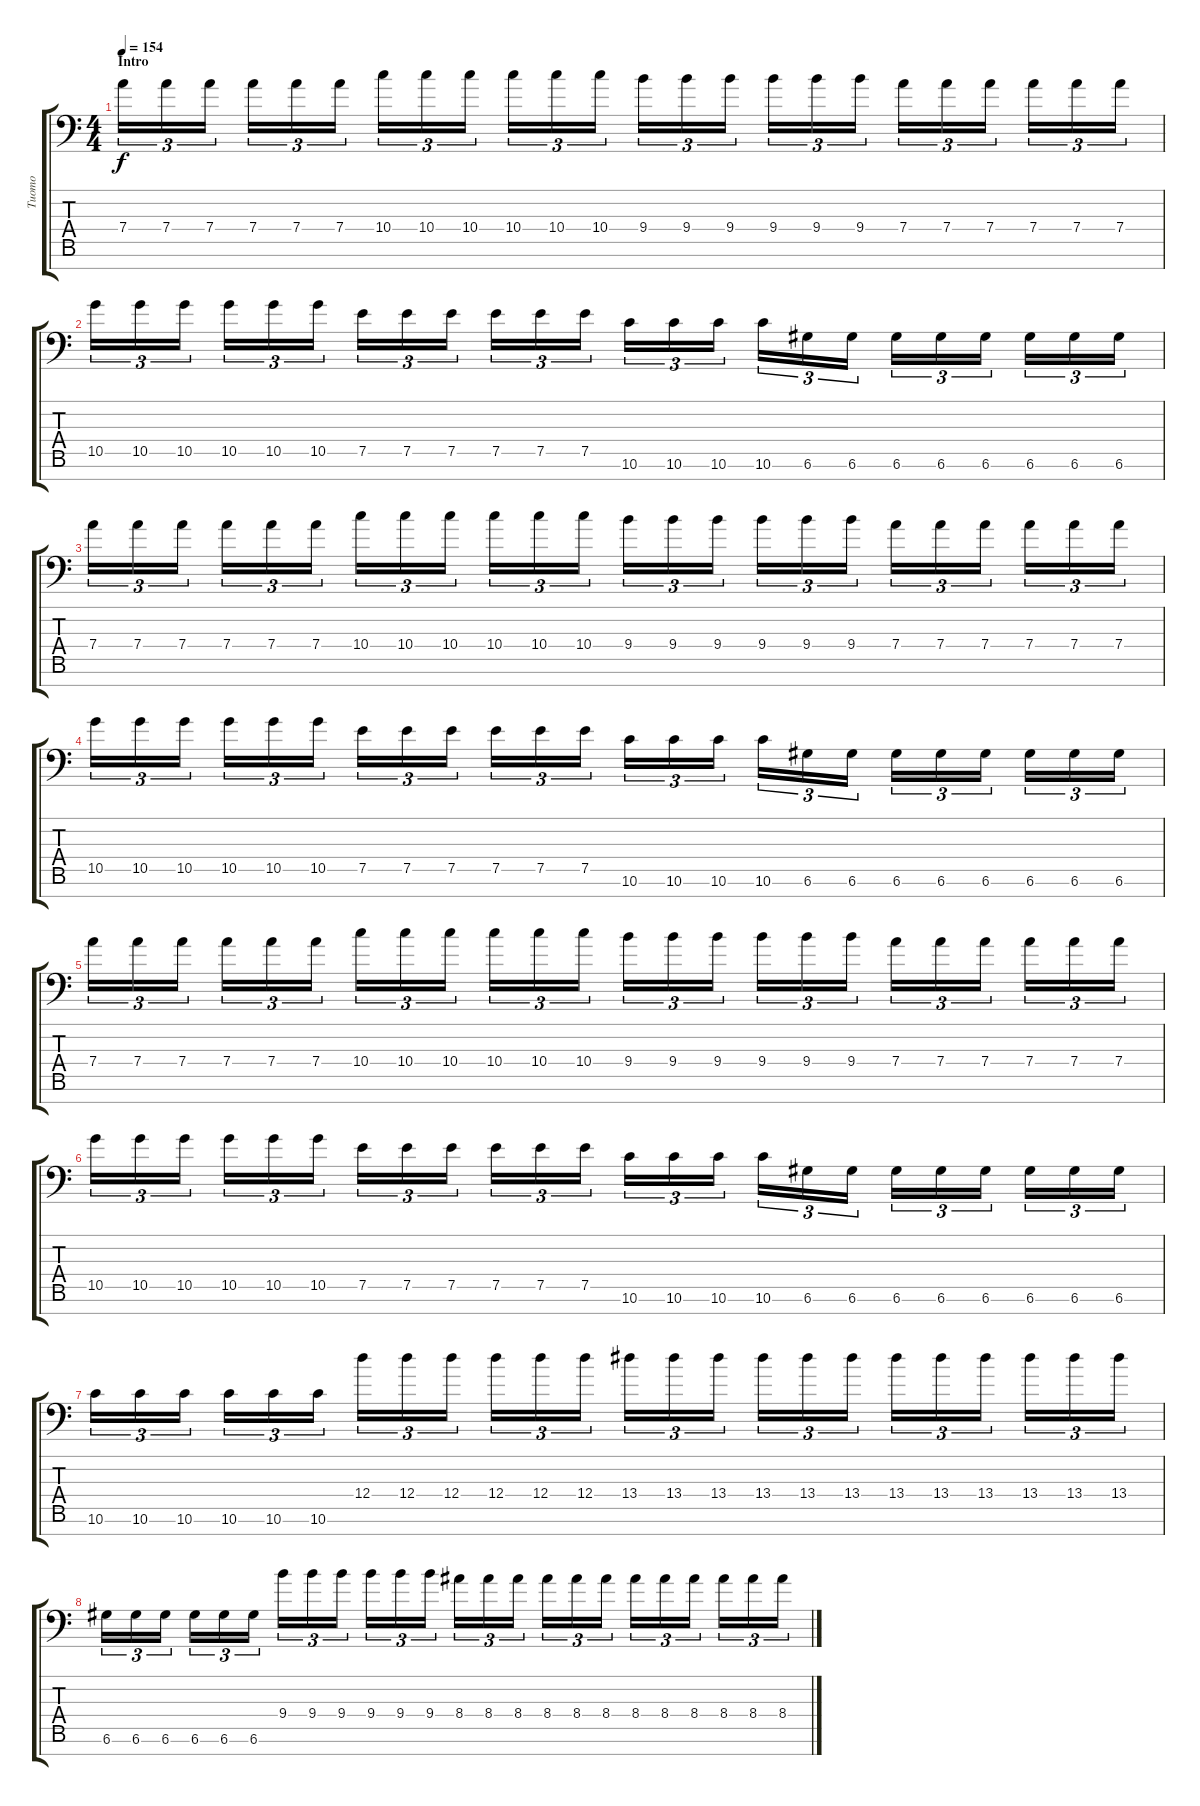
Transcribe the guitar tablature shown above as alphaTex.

\track ("Tuomo" "Tuomo") {instrument distortionguitar}
\staff {score tabs}
\tuning (E4 B3 G3 D3 A2 D2 A1) {hide}
\ts (4 4)
\section ("" "Intro")
\tempo 154
\clef f4
\ks c
7.4.16{tu (3 2) dy f instrument distortionguitar} 7.4.16{tu (3 2)} 7.4.16{tu (3 2)} 7.4.16{tu (3 2)} 7.4.16{tu (3 2)} 7.4.16{tu (3 2)} 10.4.16{tu (3 2)} 10.4.16{tu (3 2)} 10.4.16{tu (3 2)} 10.4.16{tu (3 2)} 10.4.16{tu (3 2)} 10.4.16{tu (3 2)} 9.4.16{tu (3 2)} 9.4.16{tu (3 2)} 9.4.16{tu (3 2)} 9.4.16{tu (3 2)} 9.4.16{tu (3 2)} 9.4.16{tu (3 2)} 7.4.16{tu (3 2)} 7.4.16{tu (3 2)} 7.4.16{tu (3 2)} 7.4.16{tu (3 2)} 7.4.16{tu (3 2)} 7.4.16{tu (3 2)} |
10.5.16{tu (3 2)} 10.5.16{tu (3 2)} 10.5.16{tu (3 2)} 10.5.16{tu (3 2)} 10.5.16{tu (3 2)} 10.5.16{tu (3 2)} 7.5.16{tu (3 2)} 7.5.16{tu (3 2)} 7.5.16{tu (3 2)} 7.5.16{tu (3 2)} 7.5.16{tu (3 2)} 7.5.16{tu (3 2)} 10.6.16{tu (3 2)} 10.6.16{tu (3 2)} 10.6.16{tu (3 2)} 10.6.16{tu (3 2)} 6.6.16{tu (3 2)} 6.6.16{tu (3 2)} 6.6.16{tu (3 2)} 6.6.16{tu (3 2)} 6.6.16{tu (3 2)} 6.6.16{tu (3 2)} 6.6.16{tu (3 2)} 6.6.16{tu (3 2)} |
7.4.16{tu (3 2)} 7.4.16{tu (3 2)} 7.4.16{tu (3 2)} 7.4.16{tu (3 2)} 7.4.16{tu (3 2)} 7.4.16{tu (3 2)} 10.4.16{tu (3 2)} 10.4.16{tu (3 2)} 10.4.16{tu (3 2)} 10.4.16{tu (3 2)} 10.4.16{tu (3 2)} 10.4.16{tu (3 2)} 9.4.16{tu (3 2)} 9.4.16{tu (3 2)} 9.4.16{tu (3 2)} 9.4.16{tu (3 2)} 9.4.16{tu (3 2)} 9.4.16{tu (3 2)} 7.4.16{tu (3 2)} 7.4.16{tu (3 2)} 7.4.16{tu (3 2)} 7.4.16{tu (3 2)} 7.4.16{tu (3 2)} 7.4.16{tu (3 2)} |
10.5.16{tu (3 2)} 10.5.16{tu (3 2)} 10.5.16{tu (3 2)} 10.5.16{tu (3 2)} 10.5.16{tu (3 2)} 10.5.16{tu (3 2)} 7.5.16{tu (3 2)} 7.5.16{tu (3 2)} 7.5.16{tu (3 2)} 7.5.16{tu (3 2)} 7.5.16{tu (3 2)} 7.5.16{tu (3 2)} 10.6.16{tu (3 2)} 10.6.16{tu (3 2)} 10.6.16{tu (3 2)} 10.6.16{tu (3 2)} 6.6.16{tu (3 2)} 6.6.16{tu (3 2)} 6.6.16{tu (3 2)} 6.6.16{tu (3 2)} 6.6.16{tu (3 2)} 6.6.16{tu (3 2)} 6.6.16{tu (3 2)} 6.6.16{tu (3 2)} |
7.4.16{tu (3 2)} 7.4.16{tu (3 2)} 7.4.16{tu (3 2)} 7.4.16{tu (3 2)} 7.4.16{tu (3 2)} 7.4.16{tu (3 2)} 10.4.16{tu (3 2)} 10.4.16{tu (3 2)} 10.4.16{tu (3 2)} 10.4.16{tu (3 2)} 10.4.16{tu (3 2)} 10.4.16{tu (3 2)} 9.4.16{tu (3 2)} 9.4.16{tu (3 2)} 9.4.16{tu (3 2)} 9.4.16{tu (3 2)} 9.4.16{tu (3 2)} 9.4.16{tu (3 2)} 7.4.16{tu (3 2)} 7.4.16{tu (3 2)} 7.4.16{tu (3 2)} 7.4.16{tu (3 2)} 7.4.16{tu (3 2)} 7.4.16{tu (3 2)} |
10.5.16{tu (3 2)} 10.5.16{tu (3 2)} 10.5.16{tu (3 2)} 10.5.16{tu (3 2)} 10.5.16{tu (3 2)} 10.5.16{tu (3 2)} 7.5.16{tu (3 2)} 7.5.16{tu (3 2)} 7.5.16{tu (3 2)} 7.5.16{tu (3 2)} 7.5.16{tu (3 2)} 7.5.16{tu (3 2)} 10.6.16{tu (3 2)} 10.6.16{tu (3 2)} 10.6.16{tu (3 2)} 10.6.16{tu (3 2)} 6.6.16{tu (3 2)} 6.6.16{tu (3 2)} 6.6.16{tu (3 2)} 6.6.16{tu (3 2)} 6.6.16{tu (3 2)} 6.6.16{tu (3 2)} 6.6.16{tu (3 2)} 6.6.16{tu (3 2)} |
10.6.16{tu (3 2)} 10.6.16{tu (3 2)} 10.6.16{tu (3 2)} 10.6.16{tu (3 2)} 10.6.16{tu (3 2)} 10.6.16{tu (3 2)} 12.4.16{tu (3 2)} 12.4.16{tu (3 2)} 12.4.16{tu (3 2)} 12.4.16{tu (3 2)} 12.4.16{tu (3 2)} 12.4.16{tu (3 2)} 13.4.16{tu (3 2)} 13.4.16{tu (3 2)} 13.4.16{tu (3 2)} 13.4.16{tu (3 2)} 13.4.16{tu (3 2)} 13.4.16{tu (3 2)} 13.4.16{tu (3 2)} 13.4.16{tu (3 2)} 13.4.16{tu (3 2)} 13.4.16{tu (3 2)} 13.4.16{tu (3 2)} 13.4.16{tu (3 2)} |
6.6.16{tu (3 2)} 6.6.16{tu (3 2)} 6.6.16{tu (3 2)} 6.6.16{tu (3 2)} 6.6.16{tu (3 2)} 6.6.16{tu (3 2)} 9.4.16{tu (3 2)} 9.4.16{tu (3 2)} 9.4.16{tu (3 2)} 9.4.16{tu (3 2)} 9.4.16{tu (3 2)} 9.4.16{tu (3 2)} 8.4.16{tu (3 2)} 8.4.16{tu (3 2)} 8.4.16{tu (3 2)} 8.4.16{tu (3 2)} 8.4.16{tu (3 2)} 8.4.16{tu (3 2)} 8.4.16{tu (3 2)} 8.4.16{tu (3 2)} 8.4.16{tu (3 2)} 8.4.16{tu (3 2)} 8.4.16{tu (3 2)} 8.4.16{tu (3 2)}
